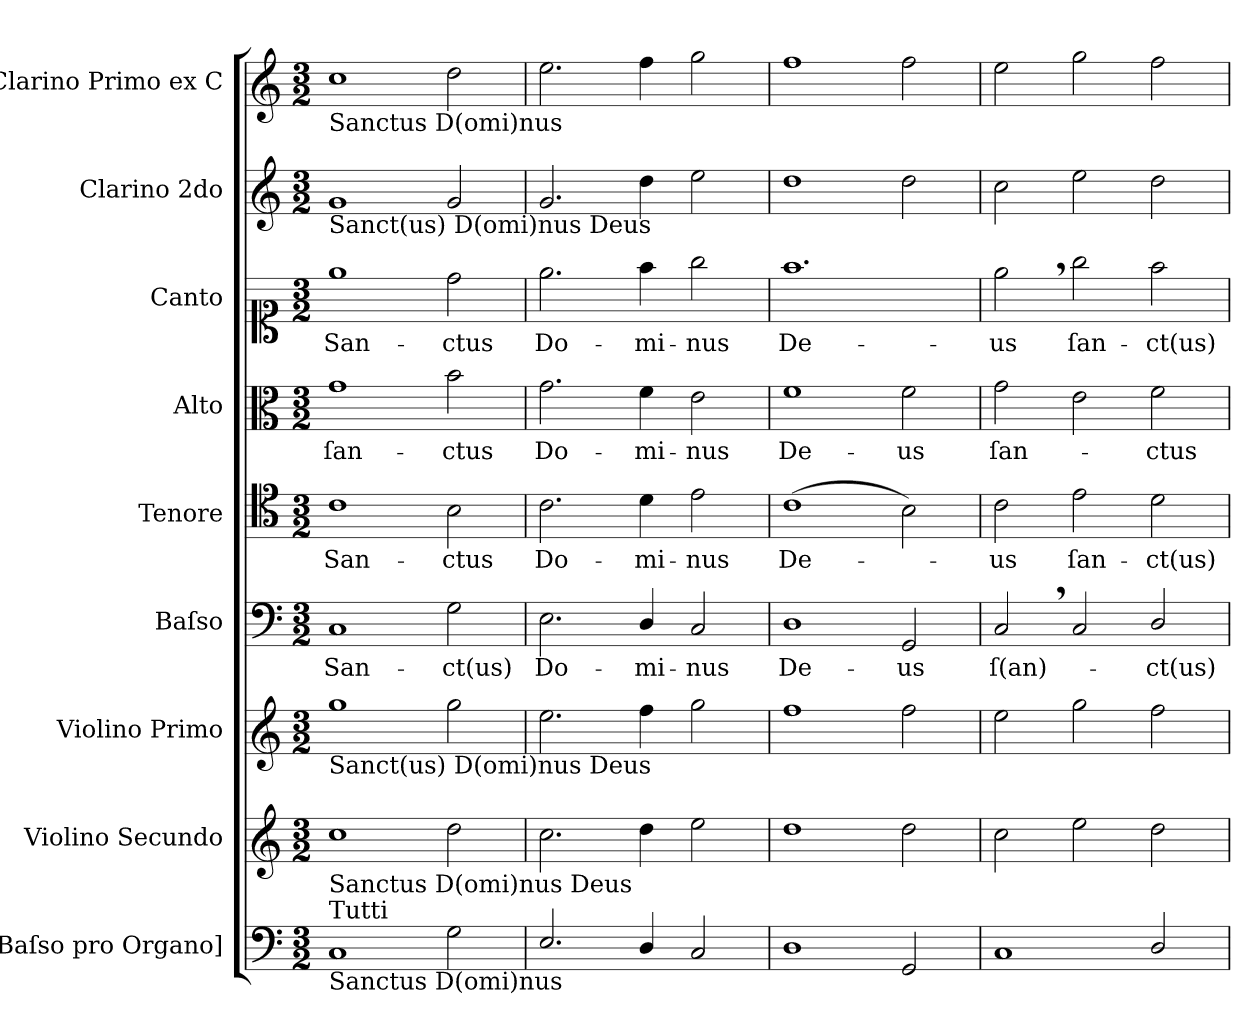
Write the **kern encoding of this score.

**kern	**kern	**kern	**kern	**text	**kern	**text	**kern	**text	**kern	**text	**kern	**kern
*part9	*part8	*part7	*part6	*part6	*part5	*part5	*part4	*part4	*part3	*part3	*part2	*part1
*staff9	*staff8	*staff7	*staff6	*staff6	*staff5	*staff5	*staff4	*staff4	*staff3	*staff3	*staff2	*staff1
*I"[Baſso pro Organo]	*I"Violino Secundo	*I"Violino Primo	*I"Baſso	*	*I"Tenore	*	*I"Alto	*	*I"Canto	*	*I"Clarino 2do	*I"Clarino Primo ex C
*I'org	*	*I'vl I	*I'B	*	*I'T	*	*I'A	*	*I'C	*	*	*I'clno I
*clefF4	*clefG2	*clefG2	*clefF4	*	*clefC4	*	*clefC3	*	*clefC1	*	*clefG2	*clefG2
*k[]	*k[]	*k[]	*k[]	*	*k[]	*	*k[]	*	*k[]	*	*k[]	*k[]
*C:	*C:	*C:	*C:	*	*C:	*	*C:	*	*C:	*	*C:	*C:
*M3/2	*M3/2	*M3/2	*M3/2	*	*M3/2	*	*M3/2	*	*M3/2	*	*M3/2	*M3/2
=1	=1	=1	=1	=1	=1	=1	=1	=1	=1	=1	=1	=1
!	!	!	!	!	!	!	!	!	!	!	!	!LO:TX:b:t=Sanctus D(omi)nus
!	!	!	!	!	!	!	!	!	!	!	!LO:TX:b:t=Sanct(us) D(omi)nus Deus	!
!	!	!LO:TX:b:t=Sanct(us) D(omi)nus Deus	!	!	!	!	!	!	!	!	!	!
!	!LO:TX:b:t=Sanctus D(omi)nus Deus	!	!	!	!	!	!	!	!	!	!	!
!LO:TX:b:t=Sanctus D(omi)nus	!	!	!	!	!	!	!	!	!	!	!	!
!LO:TX:a:t=Tutti	!	!	!	!	!	!	!	!	!	!	!	!
1C	1cc	1gg	1C	San-	1c	San-	1g	ſan-	1ee	San-	1g	1cc
2G\	2dd\	2gg\	2G\	-ct(us)	2B\	-ctus	2b\	-ctus	2dd\	-ctus	2g/	2dd\
=2	=2	=2	=2	=2	=2	=2	=2	=2	=2	=2	=2	=2
2.E/	2.cc\	2.ee\	2.E\	Do-	2.c\	Do-	2.g\	Do-	2.ee\	Do-	2.g/	2.ee\
4D/	4dd\	4ff\	4D/	-mi-	4d\	-mi-	4f\	-mi-	4ff\	-mi-	4dd\	4ff\
2C/	2ee\	2gg\	2C/	-nus	2e\	-nus	2e\	-nus	2gg\	-nus	2ee\	2gg\
=3	=3	=3	=3	=3	=3	=3	=3	=3	=3	=3	=3	=3
1D	1dd	1ff	1D	De-	(1c	De-	1f	De-	1.ff	De-	1dd	1ff
2GG/	2dd\	2ff\	2GG/	-us	2B\)	.	2f\	-us	.	.	2dd\	2ff\
=4	=4	=4	=4	=4	=4	=4	=4	=4	=4	=4	=4	=4
1C	2cc\	2ee\	2C,</	ſ(an)-	2c\	-us	2g\	ſan-	2ee,<\	-us	2cc\	2ee\
.	2ee\	2gg\	2C/	.	2e\	ſan-	2e\	.	2gg\	ſan-	2ee\	2gg\
2D/	2dd\	2ff\	2D/	-ct(us)	2d\	-ct(us)	2f\	-ctus	2ff\	-ct(us)	2dd\	2ff\
=	=	=	=	=	=	=	=	=	=	=	=	=
*-	*-	*-	*-	*-	*-	*-	*-	*-	*-	*-	*-	*-
